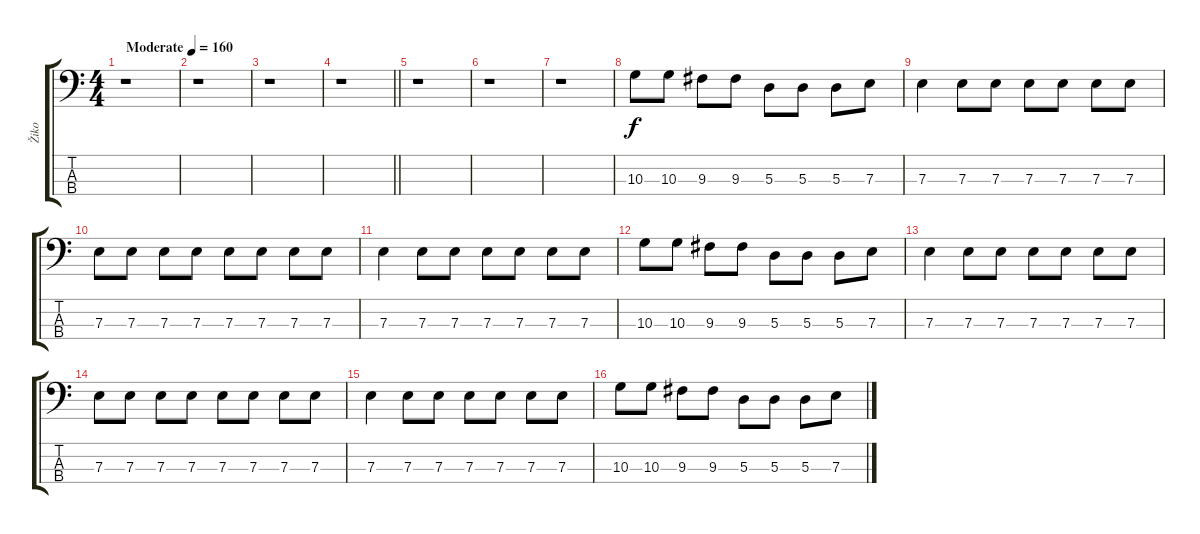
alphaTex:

\track ("Žiko" "Žiko") {instrument electricbassfinger}
\staff {score tabs}
\tuning (G2 D2 A1 E1) {hide}
\ts (4 4)
\tempo (160 "Moderate")
\clef f4
\ks c
r.1{dy f instrument electricbassfinger} |
r.1 |
r.1 |
\barLineRight lightlight
r.1 |
r.1 |
r.1 |
r.1 |
10.3.8 10.3.8 9.3.8 9.3.8 5.3.8 5.3.8 5.3.8 7.3.8 |
7.3.4 7.3.8 7.3.8 7.3.8 7.3.8 7.3.8 7.3.8 |
7.3.8 7.3.8 7.3.8 7.3.8 7.3.8 7.3.8 7.3.8 7.3.8 |
7.3.4 7.3.8 7.3.8 7.3.8 7.3.8 7.3.8 7.3.8 |
10.3.8 10.3.8 9.3.8 9.3.8 5.3.8 5.3.8 5.3.8 7.3.8 |
7.3.4 7.3.8 7.3.8 7.3.8 7.3.8 7.3.8 7.3.8 |
7.3.8 7.3.8 7.3.8 7.3.8 7.3.8 7.3.8 7.3.8 7.3.8 |
7.3.4 7.3.8 7.3.8 7.3.8 7.3.8 7.3.8 7.3.8 |
10.3.8 10.3.8 9.3.8 9.3.8 5.3.8 5.3.8 5.3.8 7.3.8
